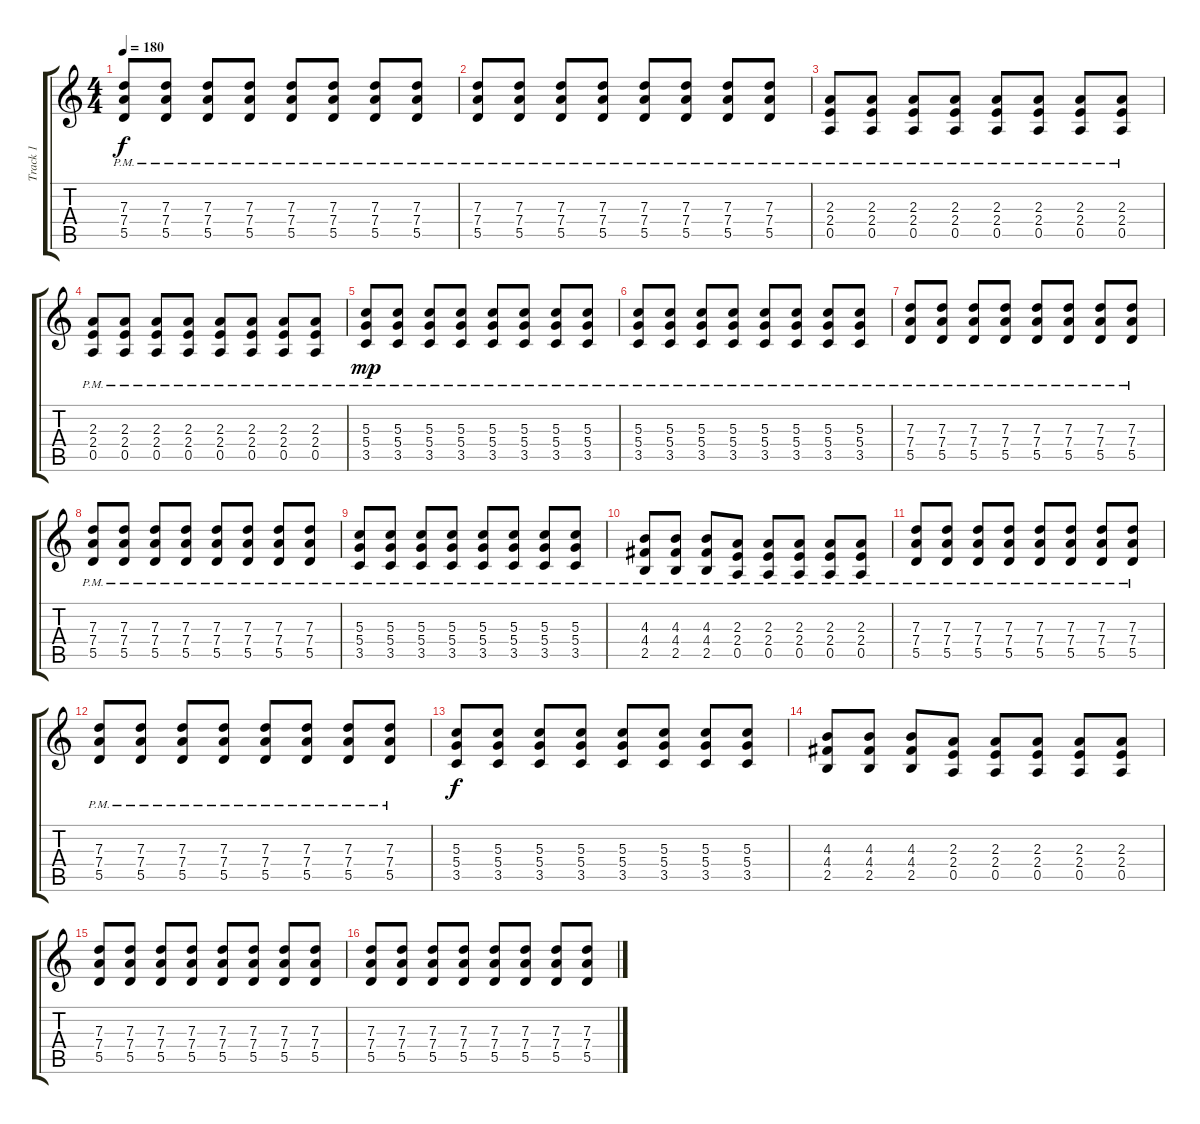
\track ("Track 1" "Track 1") {instrument overdrivenguitar}
\staff {score tabs}
\tuning (E4 B3 G3 D3 A2 E2) {hide}
\ts (4 4)
\tempo 180
\clef g2
\ks c
(7.3{pm} 7.4{pm} 5.5{pm}).8{dy f} (7.3{pm} 7.4{pm} 5.5{pm}).8 (7.3{pm} 7.4{pm} 5.5{pm}).8 (7.3{pm} 7.4{pm} 5.5{pm}).8 (7.3{pm} 7.4{pm} 5.5{pm}).8 (7.3{pm} 7.4{pm} 5.5{pm}).8 (7.3{pm} 7.4{pm} 5.5{pm}).8 (7.3{pm} 7.4{pm} 5.5{pm}).8 |
(7.3{pm} 7.4{pm} 5.5{pm}).8 (7.3{pm} 7.4{pm} 5.5{pm}).8 (7.3{pm} 7.4{pm} 5.5{pm}).8 (7.3{pm} 7.4{pm} 5.5{pm}).8 (7.3{pm} 7.4{pm} 5.5{pm}).8 (7.3{pm} 7.4{pm} 5.5{pm}).8 (7.3{pm} 7.4{pm} 5.5{pm}).8 (7.3{pm} 7.4{pm} 5.5{pm}).8 |
(2.3{pm} 2.4{pm} 0.5{pm}).8 (2.3{pm} 2.4{pm} 0.5{pm}).8 (2.3{pm} 2.4{pm} 0.5{pm}).8 (2.3{pm} 2.4{pm} 0.5{pm}).8 (2.3{pm} 2.4{pm} 0.5{pm}).8 (2.3{pm} 2.4{pm} 0.5{pm}).8 (2.3{pm} 2.4{pm} 0.5{pm}).8 (2.3{pm} 2.4{pm} 0.5{pm}).8 |
(2.3{pm} 2.4{pm} 0.5{pm}).8 (2.3{pm} 2.4{pm} 0.5{pm}).8 (2.3{pm} 2.4{pm} 0.5{pm}).8 (2.3{pm} 2.4{pm} 0.5{pm}).8 (2.3{pm} 2.4{pm} 0.5{pm}).8 (2.3{pm} 2.4{pm} 0.5{pm}).8 (2.3{pm} 2.4{pm} 0.5{pm}).8 (2.3{pm} 2.4{pm} 0.5{pm}).8 |
(5.3{pm} 5.4{pm} 3.5{pm}).8{dy mp} (5.3{pm} 5.4{pm} 3.5{pm}).8 (5.3{pm} 5.4{pm} 3.5{pm}).8 (5.3{pm} 5.4{pm} 3.5{pm}).8 (5.3{pm} 5.4{pm} 3.5{pm}).8 (5.3{pm} 5.4{pm} 3.5{pm}).8 (5.3{pm} 5.4{pm} 3.5{pm}).8 (5.3{pm} 5.4{pm} 3.5{pm}).8 |
(5.3{pm} 5.4{pm} 3.5{pm}).8 (5.3{pm} 5.4{pm} 3.5{pm}).8 (5.3{pm} 5.4{pm} 3.5{pm}).8 (5.3{pm} 5.4{pm} 3.5{pm}).8 (5.3{pm} 5.4{pm} 3.5{pm}).8 (5.3{pm} 5.4{pm} 3.5{pm}).8 (5.3{pm} 5.4{pm} 3.5{pm}).8 (5.3{pm} 5.4{pm} 3.5{pm}).8 |
(7.3{pm} 7.4{pm} 5.5{pm}).8 (7.3{pm} 7.4{pm} 5.5{pm}).8 (7.3{pm} 7.4{pm} 5.5{pm}).8 (7.3{pm} 7.4{pm} 5.5{pm}).8 (7.3{pm} 7.4{pm} 5.5{pm}).8 (7.3{pm} 7.4{pm} 5.5{pm}).8 (7.3{pm} 7.4{pm} 5.5{pm}).8 (7.3{pm} 7.4{pm} 5.5{pm}).8 |
(7.3{pm} 7.4{pm} 5.5{pm}).8 (7.3{pm} 7.4{pm} 5.5{pm}).8 (7.3{pm} 7.4{pm} 5.5{pm}).8 (7.3{pm} 7.4{pm} 5.5{pm}).8 (7.3{pm} 7.4{pm} 5.5{pm}).8 (7.3{pm} 7.4{pm} 5.5{pm}).8 (7.3{pm} 7.4{pm} 5.5{pm}).8 (7.3{pm} 7.4{pm} 5.5{pm}).8 |
(5.3{pm} 5.4{pm} 3.5{pm}).8 (5.3{pm} 5.4{pm} 3.5{pm}).8 (5.3{pm} 5.4{pm} 3.5{pm}).8 (5.3{pm} 5.4{pm} 3.5{pm}).8 (5.3{pm} 5.4{pm} 3.5{pm}).8 (5.3{pm} 5.4{pm} 3.5{pm}).8 (5.3{pm} 5.4{pm} 3.5{pm}).8 (5.3{pm} 5.4{pm} 3.5{pm}).8 |
(4.3{pm} 4.4{pm} 2.5{pm}).8 (4.3{pm} 4.4{pm} 2.5{pm}).8 (4.3{pm} 4.4{pm} 2.5{pm}).8 (2.3{pm} 2.4{pm} 0.5{pm}).8 (2.3{pm} 2.4{pm} 0.5{pm}).8 (2.3{pm} 2.4{pm} 0.5{pm}).8 (2.3{pm} 2.4{pm} 0.5{pm}).8 (2.3{pm} 2.4{pm} 0.5{pm}).8 |
(7.3{pm} 7.4{pm} 5.5{pm}).8 (7.3{pm} 7.4{pm} 5.5{pm}).8 (7.3{pm} 7.4{pm} 5.5{pm}).8 (7.3{pm} 7.4{pm} 5.5{pm}).8 (7.3{pm} 7.4{pm} 5.5{pm}).8 (7.3{pm} 7.4{pm} 5.5{pm}).8 (7.3{pm} 7.4{pm} 5.5{pm}).8 (7.3{pm} 7.4{pm} 5.5{pm}).8 |
(7.3{pm} 7.4{pm} 5.5{pm}).8 (7.3{pm} 7.4{pm} 5.5{pm}).8 (7.3{pm} 7.4{pm} 5.5{pm}).8 (7.3{pm} 7.4{pm} 5.5{pm}).8 (7.3{pm} 7.4{pm} 5.5{pm}).8 (7.3{pm} 7.4{pm} 5.5{pm}).8 (7.3{pm} 7.4{pm} 5.5{pm}).8 (7.3{pm} 7.4{pm} 5.5{pm}).8 |
(5.3 5.4 3.5).8{dy f} (5.3 5.4 3.5).8 (5.3 5.4 3.5).8 (5.3 5.4 3.5).8 (5.3 5.4 3.5).8 (5.3 5.4 3.5).8 (5.3 5.4 3.5).8 (5.3 5.4 3.5).8 |
(4.3 4.4 2.5).8 (4.3 4.4 2.5).8 (4.3 4.4 2.5).8 (2.3 2.4 0.5).8 (2.3 2.4 0.5).8 (2.3 2.4 0.5).8 (2.3 2.4 0.5).8 (2.3 2.4 0.5).8 |
(7.3 7.4 5.5).8 (7.3 7.4 5.5).8 (7.3 7.4 5.5).8 (7.3 7.4 5.5).8 (7.3 7.4 5.5).8 (7.3 7.4 5.5).8 (7.3 7.4 5.5).8 (7.3 7.4 5.5).8 |
(7.3 7.4 5.5).8 (7.3 7.4 5.5).8 (7.3 7.4 5.5).8 (7.3 7.4 5.5).8 (7.3 7.4 5.5).8 (7.3 7.4 5.5).8 (7.3 7.4 5.5).8 (7.3 7.4 5.5).8
